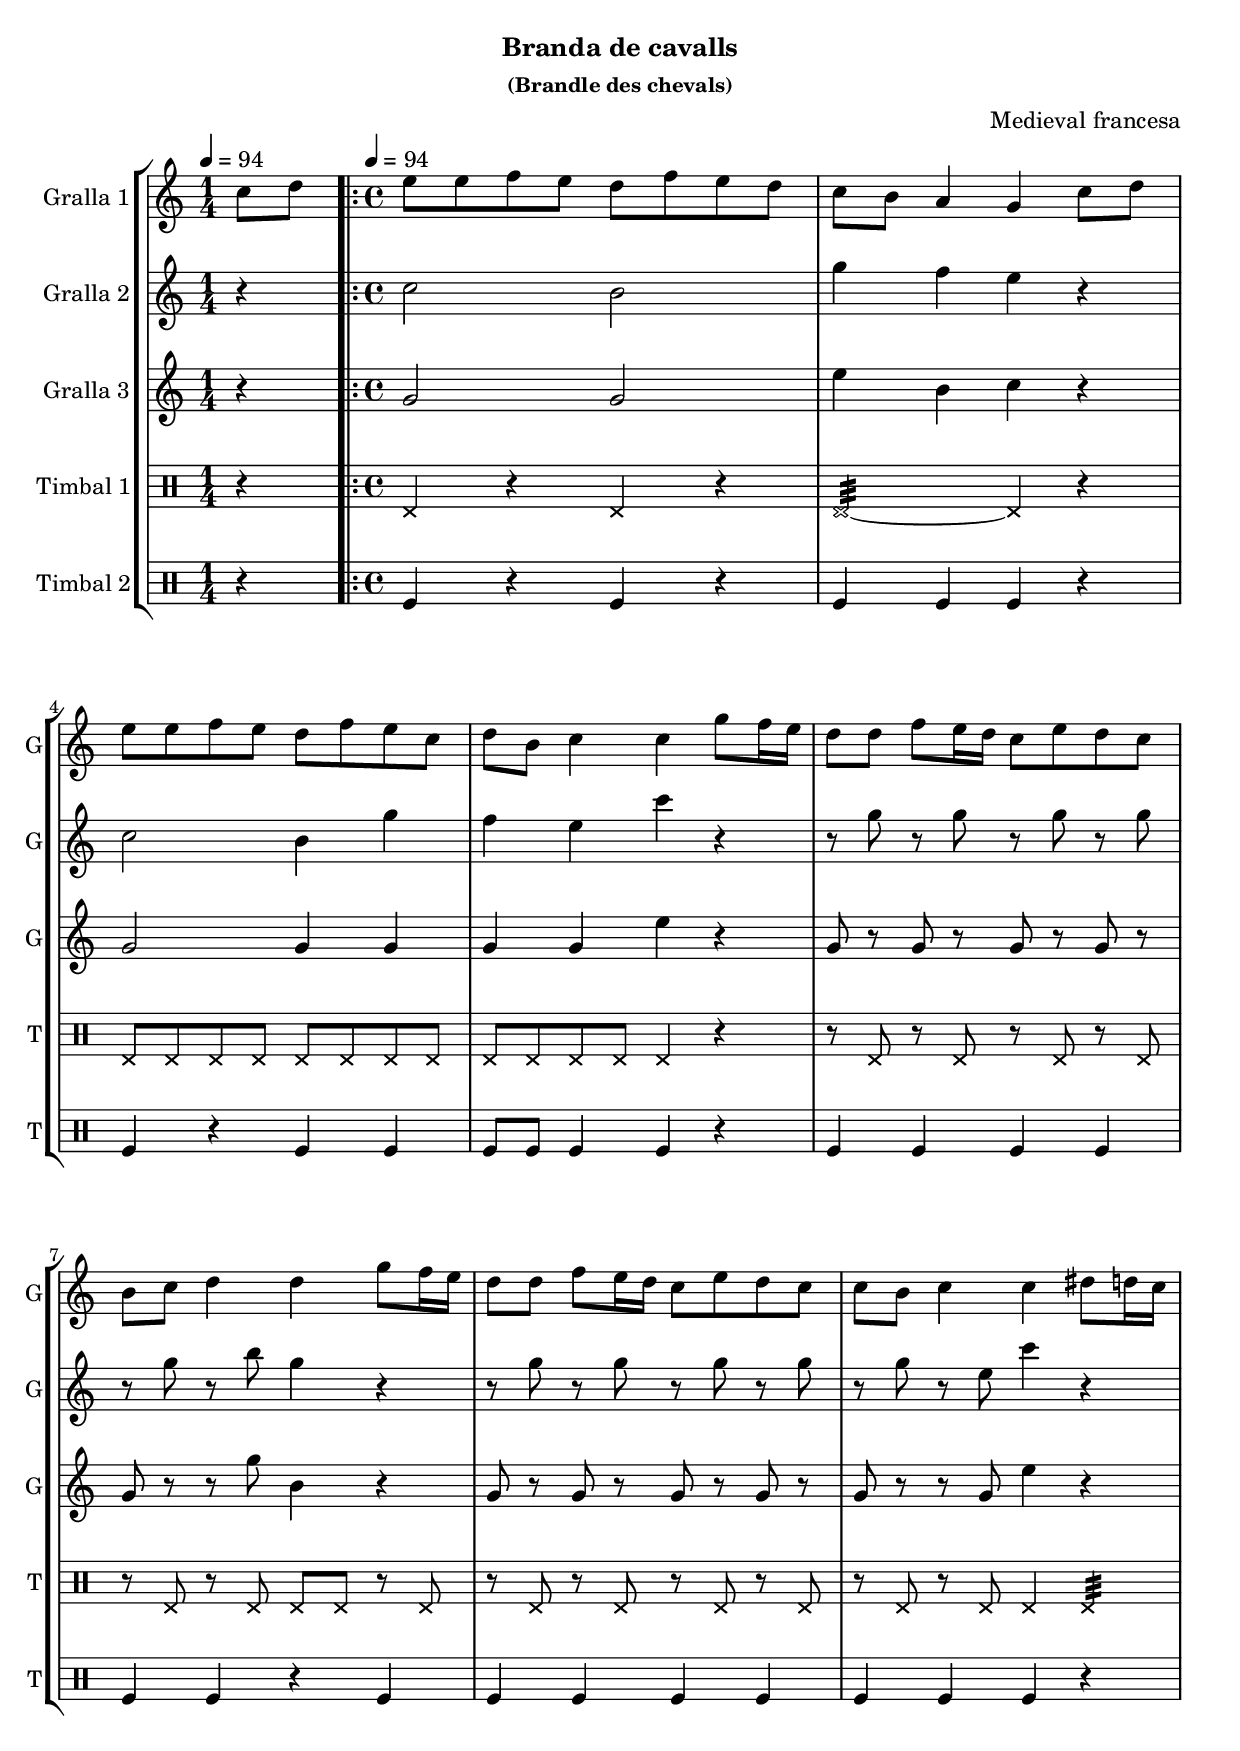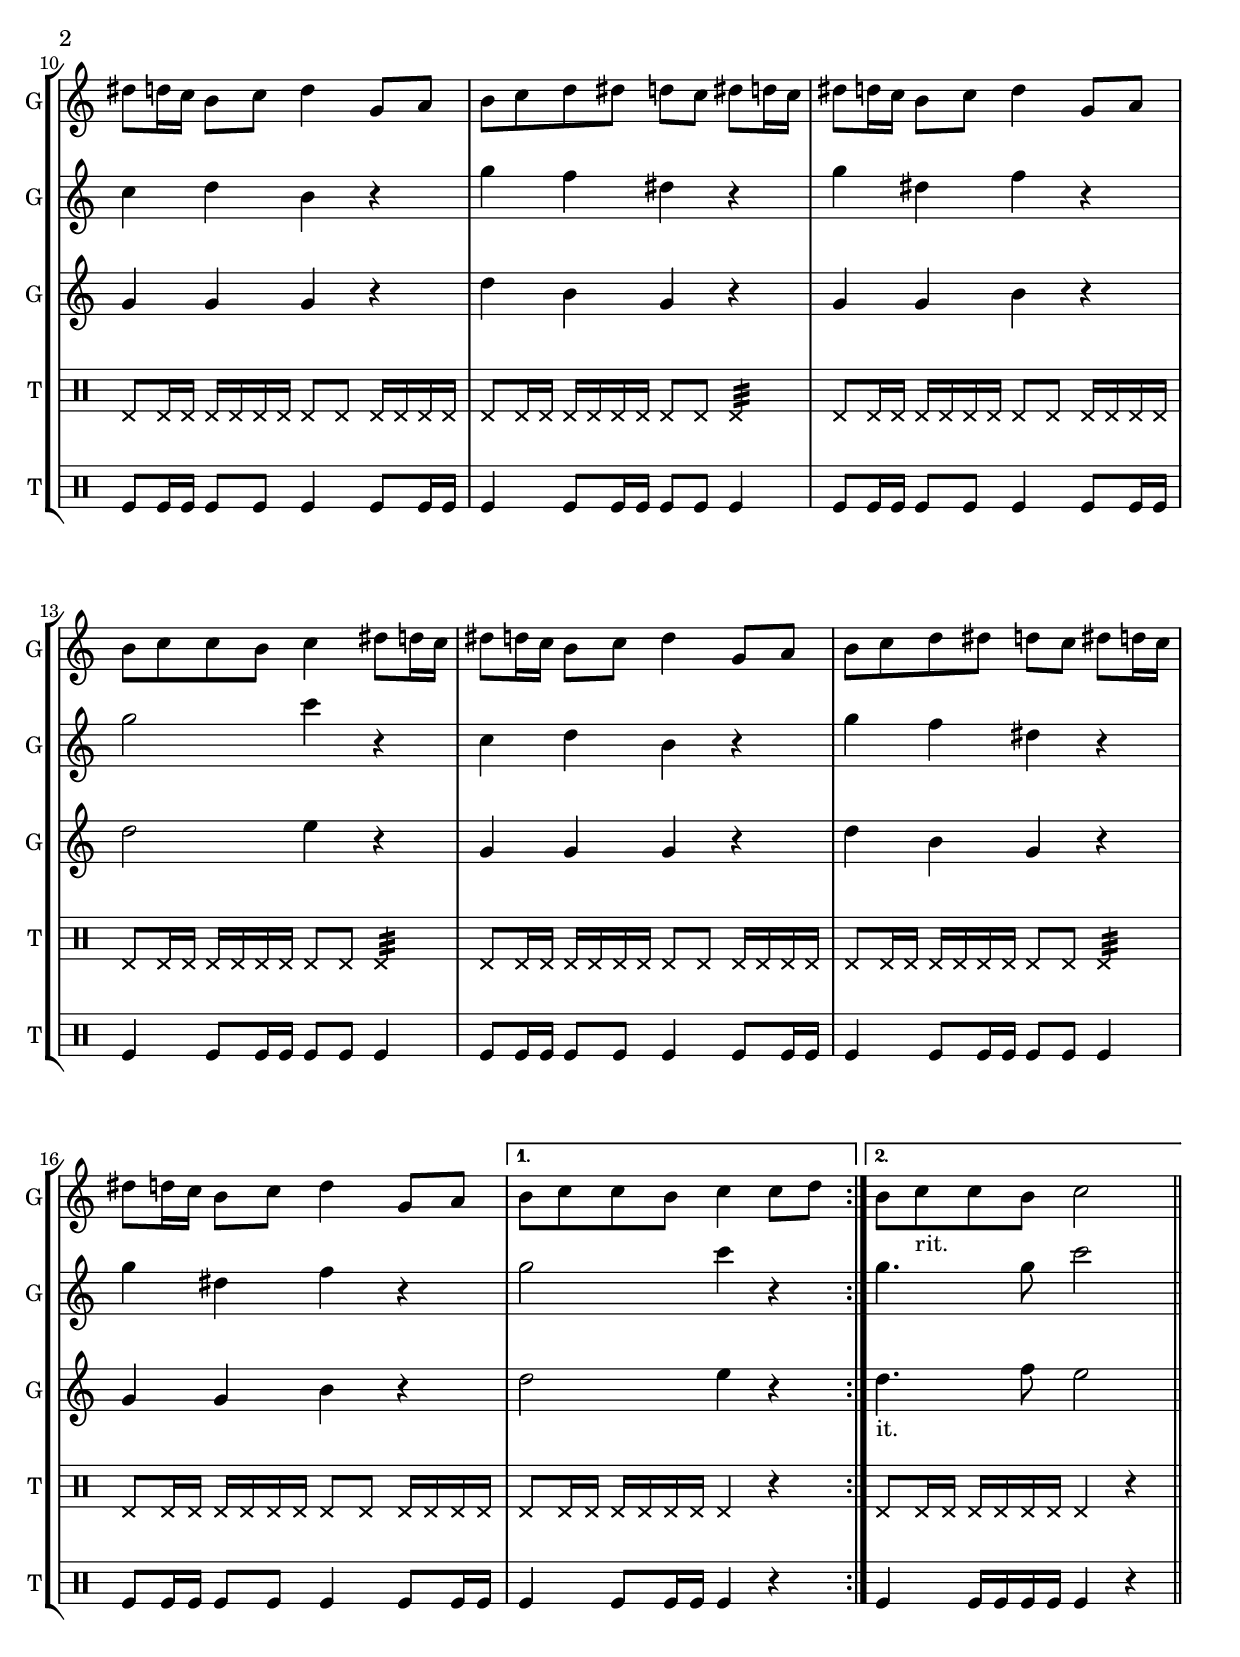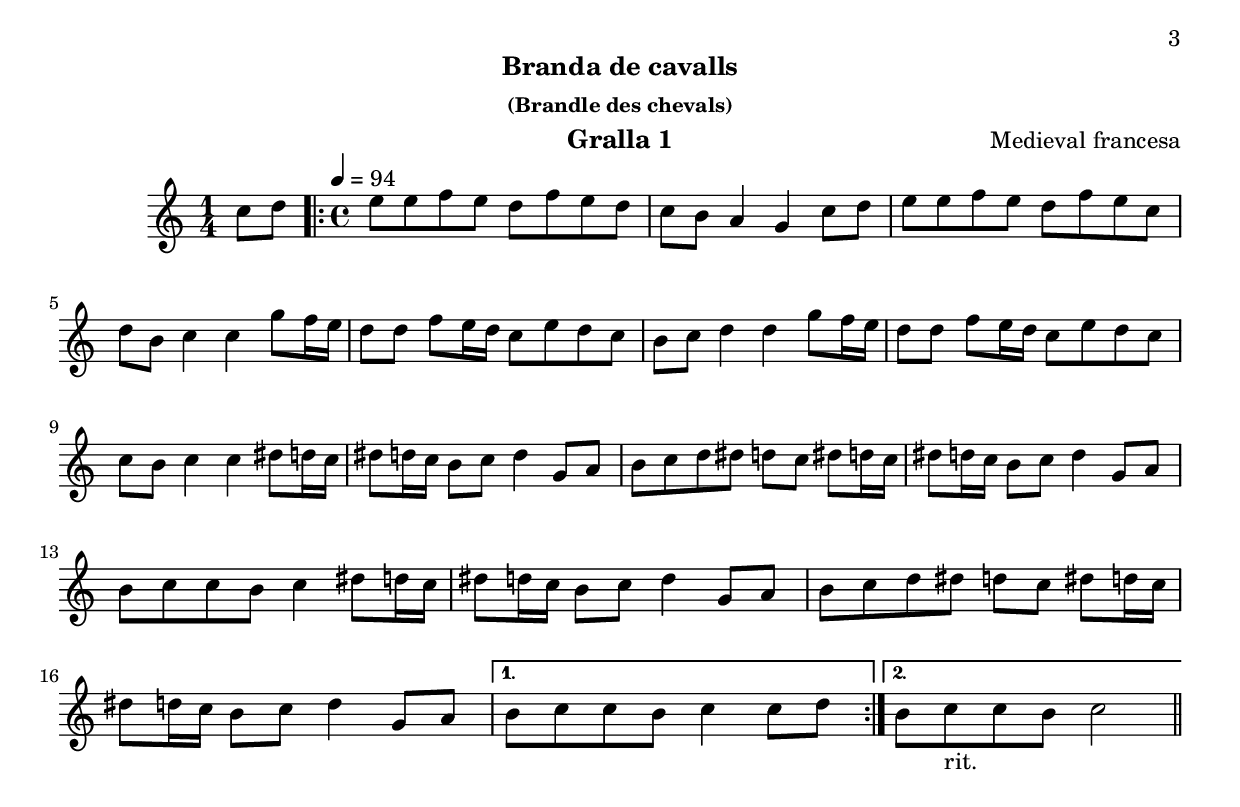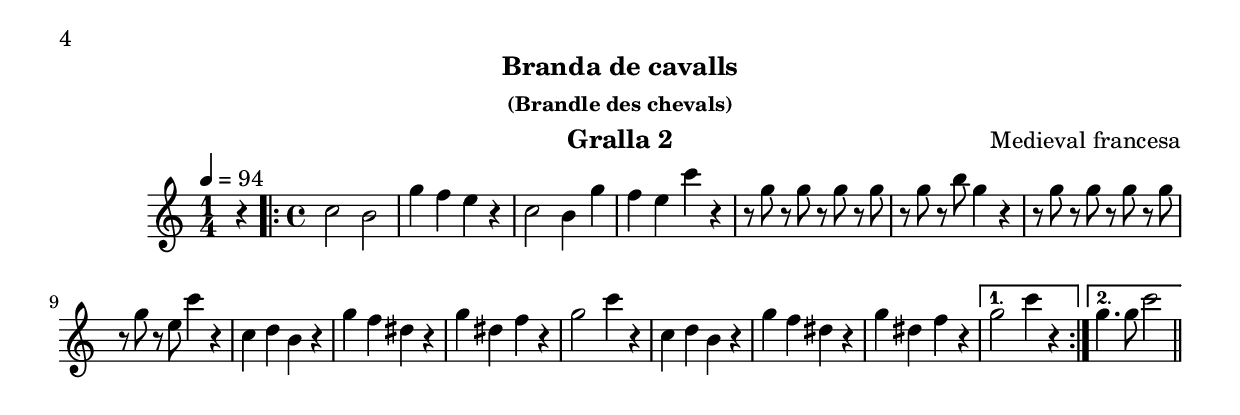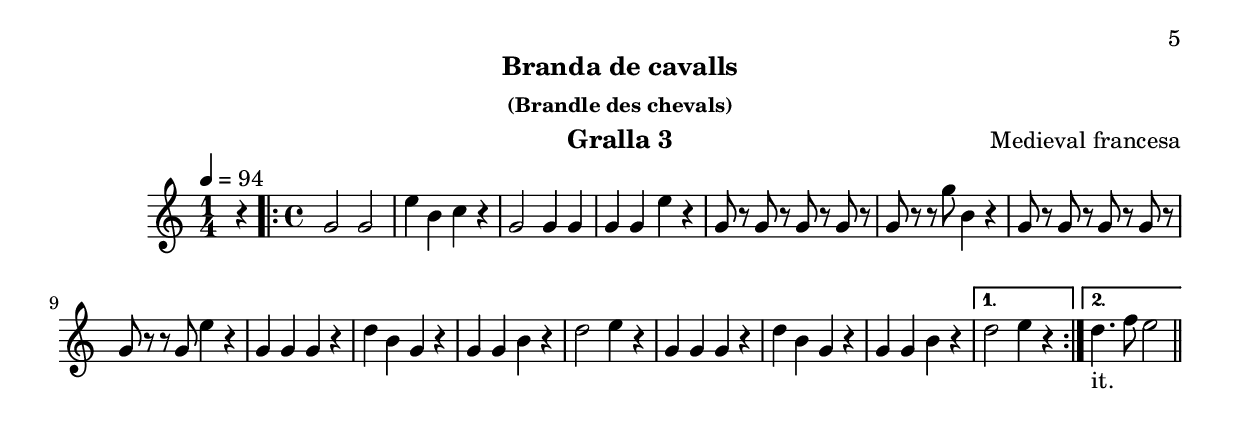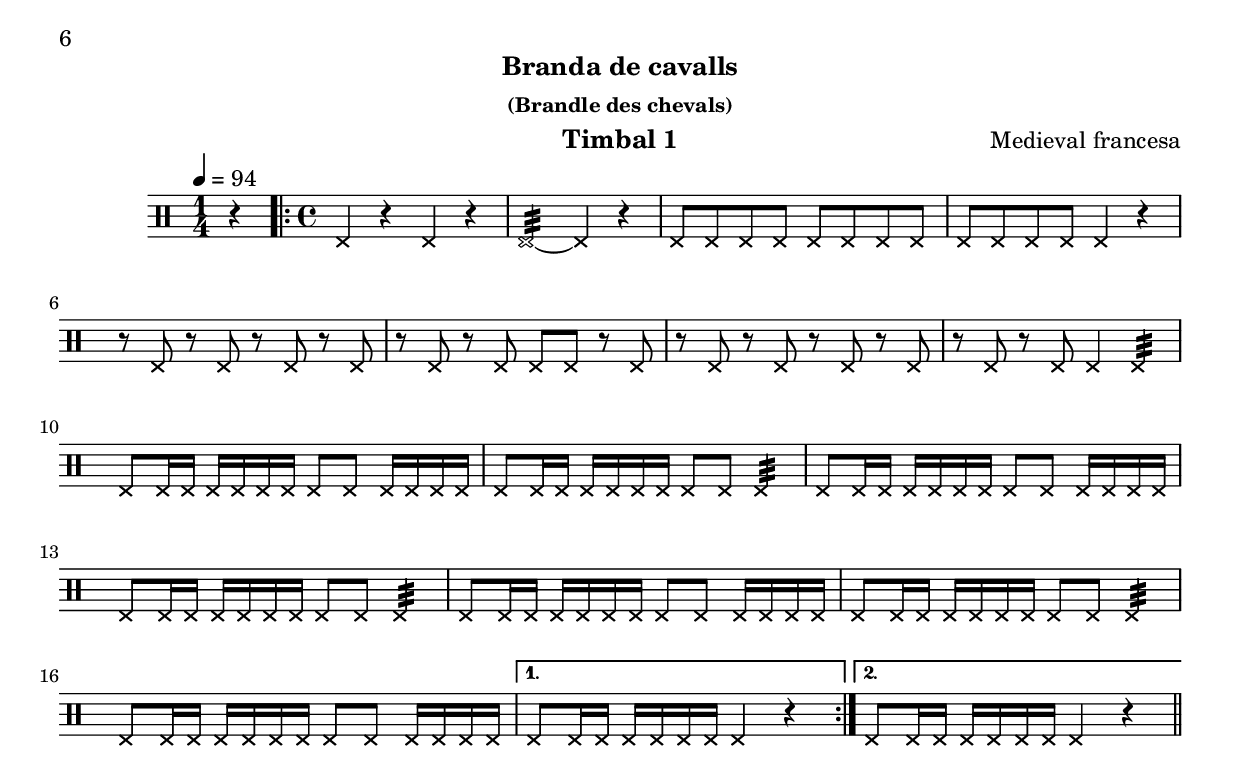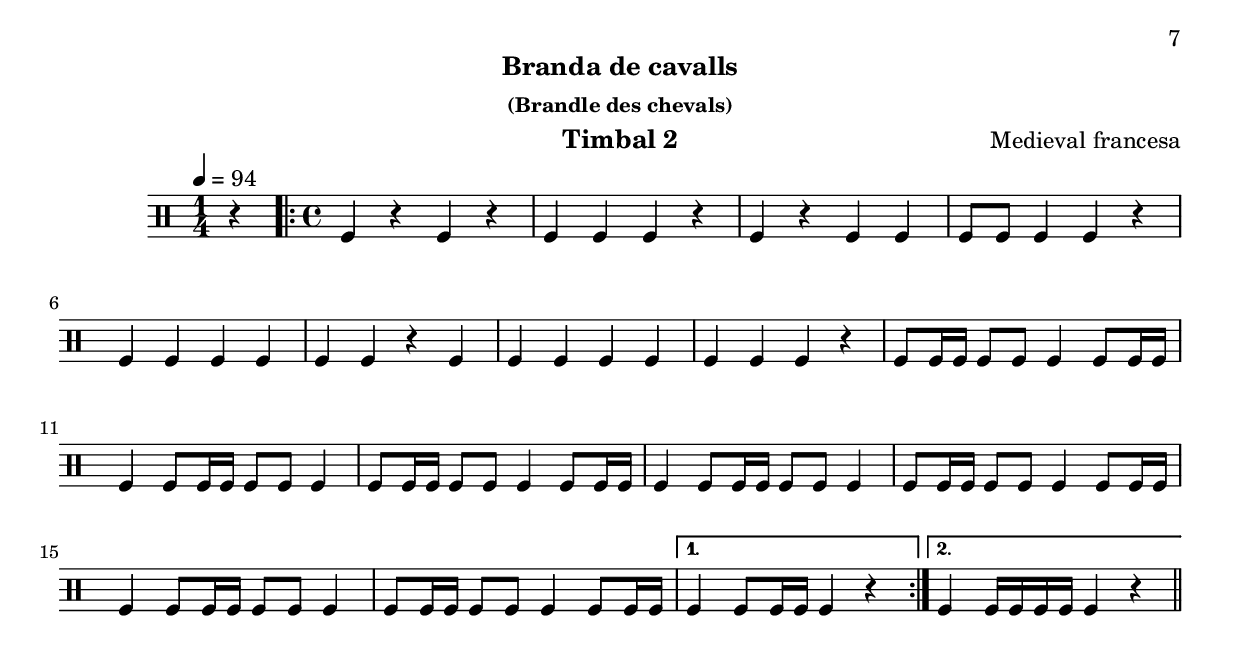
\version "2.16.2"

\header {
  dedication=""
  title=""
  subtitle="Branda de cavalls"
  subsubtitle="(Brandle des chevals)"
  poet=""
  meter=""
  piece=""
  composer="Medieval francesa"
  arranger=""
  opus=""
  instrument=""
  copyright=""
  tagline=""
}

liniaroAa =
\relative c''
{
  \clef treble
  \key c \major
  \time 1/4
  c8 d \tempo 4 = 94  |
  \time 4/4   \repeat volta 2 { e8 e f e d f e d  |
  c8 b a4 g c8 d  |
  e8 e f e d f e c  |
  %05
  d8 b c4 c g'8 f16 e  |
  d8 d f e16 d c8 e d c  |
  b8 c d4 d g8 f16 e  |
  d8 d f e16 d c8 e d c  |
  c8 b c4 c dis8 d16 c  |
  %10
  dis8 d16 c b8 c d4 g,8 a  |
  b8 c d dis d c dis d16 c  |
  dis8 d16 c b8 c d4 g,8 a  |
  b8 c c b c4 dis8 d16 c  |
  dis8 d16 c b8 c d4 g,8 a  |
  %15
  b8 c d dis d c dis d16 c  |
  dis8 d16 c b8 c d4 g,8 a }
  \alternative { { b8 c c b c4 c8 d }
  { b8 c _"rit." c b c2 } } \bar "||"
}

liniaroAb =
\relative c''
{
  \tempo 4 = 94
  \clef treble
  \key c \major
  \time 1/4
  r4  |
  \time 4/4   \repeat volta 2 { c2 b  |
  g'4 f e r  |
  c2 b4 g'  |
  %05
  f4 e c' r  |
  r8 g r g r g r g  |
  r8 g r b g4 r  |
  r8 g r g r g r g  |
  r8 g r e c'4 r  |
  %10
  c,4 d b r  |
  g'4 f dis r  |
  g4 dis f r  |
  g2 c4 r  |
  c,4 d b r  |
  %15
  g'4 f dis r  |
  g4 dis f r }
  \alternative { { g2 c4 r }
  { g4. g8 c2 } } \bar "||"
}

liniaroAc =
\relative g'
{
  \tempo 4 = 94
  \clef treble
  \key c \major
  \time 1/4
  r4  |
  \time 4/4   \repeat volta 2 { g2 g  |
  e'4 b c r  |
  g2 g4 g  |
  %05
  g4 g e' r  |
  g,8 r g r g r g r  |
  g8 r r g' b,4 r  |
  g8 r g r g r g r  |
  g8 r r g e'4 r  |
  %10
  g,4 g g r  |
  d'4 b g r  |
  g4 g b r  |
  d2 e4 r  |
  g,4 g g r  |
  %15
  d'4 b g r  |
  g4 g b r }
  \alternative { { d2 e4 r }
  { d4. _"it." f8 e2 } } \bar "||"
}

liniaroAd =
\drummode
{
  \tempo 4 = 94
  \time 1/4
  r4  |
  \time 4/4   \repeat volta 2 { hhp4 r hhp r  |
  hhp2:32 ~ hhp4 r  |
  hhp8 hhp hhp hhp hhp hhp hhp hhp  |
  %05
  hhp8 hhp hhp hhp hhp4 r  |
  r8 hhp r hhp r hhp r hhp  |
  r8 hhp r hhp hhp hhp r hhp  |
  r8 hhp r hhp r hhp r hhp  |
  r8 hhp r hhp hhp4 hhp:32  |
  %10
  hhp8 hhp16 hhp hhp hhp hhp hhp hhp8 hhp hhp16 hhp hhp hhp  |
  hhp8 hhp16 hhp hhp hhp hhp hhp hhp8 hhp hhp4:32  |
  hhp8 hhp16 hhp hhp hhp hhp hhp hhp8 hhp hhp16 hhp hhp hhp  |
  hhp8 hhp16 hhp hhp hhp hhp hhp hhp8 hhp hhp4:32  |
  hhp8 hhp16 hhp hhp hhp hhp hhp hhp8 hhp hhp16 hhp hhp hhp  |
  %15
  hhp8 hhp16 hhp hhp hhp hhp hhp hhp8 hhp hhp4:32  |
  hhp8 hhp16 hhp hhp hhp hhp hhp hhp8 hhp hhp16 hhp hhp hhp }
  \alternative { { hhp8 hhp16 hhp hhp hhp hhp hhp hhp4 r }
  { hhp8 hhp16 hhp hhp hhp hhp hhp hhp4 r } } \bar "||"
}

liniaroAe =
\drummode
{
  \tempo 4 = 94
  \time 1/4
  r4  |
  \time 4/4   \repeat volta 2 { tomfl4 r tomfl r  |
  tomfl4 tomfl tomfl r  |
  tomfl4 r tomfl tomfl  |
  %05
  tomfl8 tomfl tomfl4 tomfl r  |
  tomfl4 tomfl tomfl tomfl  |
  tomfl4 tomfl r tomfl  |
  tomfl4 tomfl tomfl tomfl  |
  tomfl4 tomfl tomfl r  |
  %10
  tomfl8 tomfl16 tomfl tomfl8 tomfl tomfl4 tomfl8 tomfl16 tomfl  |
  tomfl4 tomfl8 tomfl16 tomfl tomfl8 tomfl tomfl4  |
  tomfl8 tomfl16 tomfl tomfl8 tomfl tomfl4 tomfl8 tomfl16 tomfl  |
  tomfl4 tomfl8 tomfl16 tomfl tomfl8 tomfl tomfl4  |
  tomfl8 tomfl16 tomfl tomfl8 tomfl tomfl4 tomfl8 tomfl16 tomfl  |
  %15
  tomfl4 tomfl8 tomfl16 tomfl tomfl8 tomfl tomfl4  |
  tomfl8 tomfl16 tomfl tomfl8 tomfl tomfl4 tomfl8 tomfl16 tomfl }
  \alternative { { tomfl4 tomfl8 tomfl16 tomfl tomfl4 r }
  { tomfl4 tomfl16 tomfl tomfl tomfl tomfl4 r } } \bar "||"
}

\bookpart {
  \score {
    \new StaffGroup {
      \override Score.RehearsalMark #'self-alignment-X = #LEFT
      <<
        \new Staff \with {instrumentName = #"Gralla 1" shortInstrumentName = #"G"} \liniaroAa
        \new Staff \with {instrumentName = #"Gralla 2" shortInstrumentName = #"G"} \liniaroAb
        \new Staff \with {instrumentName = #"Gralla 3" shortInstrumentName = #"G"} \liniaroAc
        \new DrumStaff \with {instrumentName = #"Timbal 1" shortInstrumentName = #"T"} \liniaroAd
        \new DrumStaff \with {instrumentName = #"Timbal 2" shortInstrumentName = #"T"} \liniaroAe
      >>
    }
    \layout {}
  }
  \score { \unfoldRepeats
    \new StaffGroup {
      \override Score.RehearsalMark #'self-alignment-X = #LEFT
      <<
        \new Staff \with {instrumentName = #"Gralla 1" shortInstrumentName = #"G"} \liniaroAa
        \new Staff \with {instrumentName = #"Gralla 2" shortInstrumentName = #"G"} \liniaroAb
        \new Staff \with {instrumentName = #"Gralla 3" shortInstrumentName = #"G"} \liniaroAc
        \new DrumStaff \with {instrumentName = #"Timbal 1" shortInstrumentName = #"T"} \liniaroAd
        \new DrumStaff \with {instrumentName = #"Timbal 2" shortInstrumentName = #"T"} \liniaroAe
      >>
    }
    \midi {
      \set Staff.midiInstrument = "oboe"
      \set DrumStaff.midiInstrument = "drums"
    }
  }
}

\bookpart {
  \header {instrument="Gralla 1"}
  \score {
    \new StaffGroup {
      \override Score.RehearsalMark #'self-alignment-X = #LEFT
      <<
        \new Staff \liniaroAa
      >>
    }
    \layout {}
  }
  \score { \unfoldRepeats
    \new StaffGroup {
      \override Score.RehearsalMark #'self-alignment-X = #LEFT
      <<
        \new Staff \liniaroAa
      >>
    }
    \midi {
      \set Staff.midiInstrument = "oboe"
      \set DrumStaff.midiInstrument = "drums"
    }
  }
}

\bookpart {
  \header {instrument="Gralla 2"}
  \score {
    \new StaffGroup {
      \override Score.RehearsalMark #'self-alignment-X = #LEFT
      <<
        \new Staff \liniaroAb
      >>
    }
    \layout {}
  }
  \score { \unfoldRepeats
    \new StaffGroup {
      \override Score.RehearsalMark #'self-alignment-X = #LEFT
      <<
        \new Staff \liniaroAb
      >>
    }
    \midi {
      \set Staff.midiInstrument = "oboe"
      \set DrumStaff.midiInstrument = "drums"
    }
  }
}

\bookpart {
  \header {instrument="Gralla 3"}
  \score {
    \new StaffGroup {
      \override Score.RehearsalMark #'self-alignment-X = #LEFT
      <<
        \new Staff \liniaroAc
      >>
    }
    \layout {}
  }
  \score { \unfoldRepeats
    \new StaffGroup {
      \override Score.RehearsalMark #'self-alignment-X = #LEFT
      <<
        \new Staff \liniaroAc
      >>
    }
    \midi {
      \set Staff.midiInstrument = "oboe"
      \set DrumStaff.midiInstrument = "drums"
    }
  }
}

\bookpart {
  \header {instrument="Timbal 1"}
  \score {
    \new StaffGroup {
      \override Score.RehearsalMark #'self-alignment-X = #LEFT
      <<
        \new DrumStaff \liniaroAd
      >>
    }
    \layout {}
  }
  \score { \unfoldRepeats
    \new StaffGroup {
      \override Score.RehearsalMark #'self-alignment-X = #LEFT
      <<
        \new DrumStaff \liniaroAd
      >>
    }
    \midi {
      \set Staff.midiInstrument = "oboe"
      \set DrumStaff.midiInstrument = "drums"
    }
  }
}

\bookpart {
  \header {instrument="Timbal 2"}
  \score {
    \new StaffGroup {
      \override Score.RehearsalMark #'self-alignment-X = #LEFT
      <<
        \new DrumStaff \liniaroAe
      >>
    }
    \layout {}
  }
  \score { \unfoldRepeats
    \new StaffGroup {
      \override Score.RehearsalMark #'self-alignment-X = #LEFT
      <<
        \new DrumStaff \liniaroAe
      >>
    }
    \midi {
      \set Staff.midiInstrument = "oboe"
      \set DrumStaff.midiInstrument = "drums"
    }
  }
}

